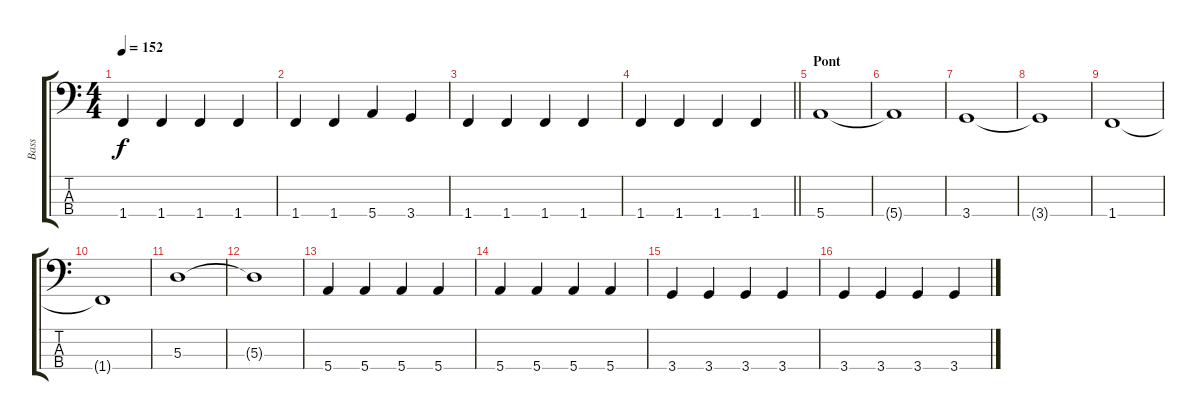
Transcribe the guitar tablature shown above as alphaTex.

\track ("Bass" "Bass") {instrument electricbassfinger}
\staff {score tabs}
\tuning (G2 D2 A1 E1) {hide}
\ts (4 4)
\tempo 152
\clef f4
\ks c
1.4.4{dy f} 1.4.4 1.4.4 1.4.4 |
1.4.4 1.4.4 5.4.4 3.4.4 |
1.4.4 1.4.4 1.4.4 1.4.4 |
\barLineRight lightlight
1.4.4 1.4.4 1.4.4 1.4.4 |
\section ("" "Pont")
5.4.1 |
5.4{t}.1 |
3.4.1 |
3.4{t}.1 |
1.4.1 |
1.4{t}.1 |
5.3.1 |
5.3{t}.1 |
5.4.4 5.4.4 5.4.4 5.4.4 |
5.4.4 5.4.4 5.4.4 5.4.4 |
3.4.4 3.4.4 3.4.4 3.4.4 |
3.4.4 3.4.4 3.4.4 3.4.4
